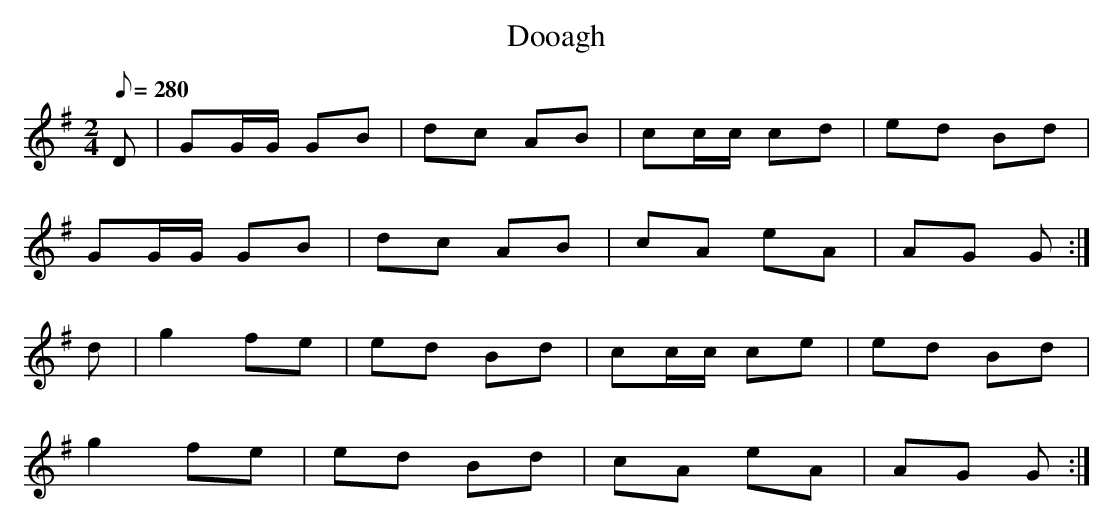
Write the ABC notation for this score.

X:1
T: Dooagh
L: 1/8
M: 2/4
Q: 280
K: G
D|GG/G/ GB|dc AB|cc/c/ cd|ed Bd|
GG/G/ GB|dc AB|cA eA|AG G :|
d|g2 fe|ed Bd|cc/c/ ce|ed Bd|
g2 fe|ed Bd|cA eA|AG G :|
